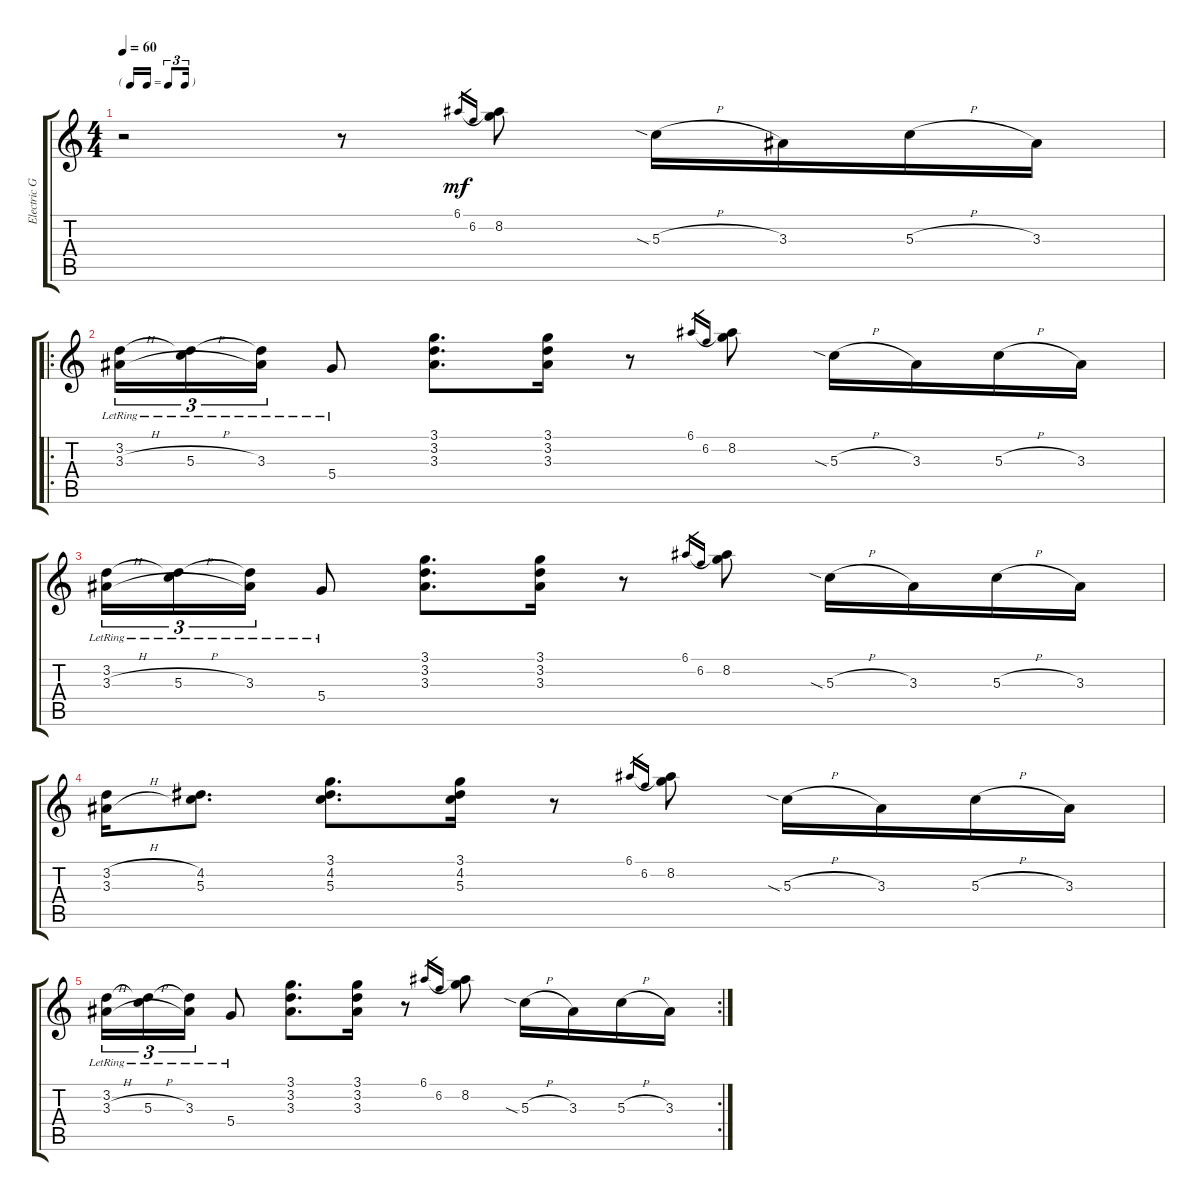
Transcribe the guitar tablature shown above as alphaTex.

\track ("Electric Guitar" "Electric G") {instrument electricguitarclean}
\staff {score tabs}
\tuning (E4 B3 G3 D3 A2 E2) {hide}
\ts (4 4)
\tf triplet16th
\tempo 60
\clef g2
\ks c
r.2{dy mf instrument electricguitarclean} r.8 6.1.16{gr} 6.2.16{gr} (6.1{t} 8.2).8 5.3{sia h}.16 3.3.16 5.3{h}.16 3.3.16 |
\ro
(3.2{lr} 3.3{h}).16{tu (3 2)} (3.2{lr t} 5.3{h}).16{tu (3 2)} (3.2{lr t} 3.3).16{tu (3 2)} 5.4{lr}.8 (3.1 3.2 3.3).8{d} (3.1 3.2 3.3).16 r.8 6.1.16{gr} 6.2.16{gr} (6.1{t} 8.2).8 5.3{sia h}.16 3.3.16 5.3{h}.16 3.3.16 |
(3.2{lr} 3.3{h}).16{tu (3 2)} (3.2{lr t} 5.3{h}).16{tu (3 2)} (3.2{lr t} 3.3).16{tu (3 2)} 5.4{lr}.8 (3.1 3.2 3.3).8{d} (3.1 3.2 3.3).16 r.8 6.1.16{gr} 6.2.16{gr} (6.1{t} 8.2).8 5.3{sia h}.16 3.3.16 5.3{h}.16 3.3.16 |
(3.2{h} 3.3{h}).16 (4.2 5.3).8{d} (3.1 4.2 5.3).8{d} (3.1 4.2 5.3).16 r.8 6.1.16{gr} 6.2.16{gr} (6.1{t} 8.2).8 5.3{sia h}.16 3.3.16 5.3{h}.16 3.3.16 |
\rc 2
(3.2{lr} 3.3{h}).16{tu (3 2)} (3.2{lr t} 5.3{h}).16{tu (3 2)} (3.2{lr t} 3.3).16{tu (3 2)} 5.4{lr}.8 (3.1 3.2 3.3).8{d} (3.1 3.2 3.3).16 r.8 6.1.16{gr} 6.2.16{gr} (6.1{t} 8.2).8 5.3{sia h}.16 3.3.16 5.3{h}.16 3.3.16
